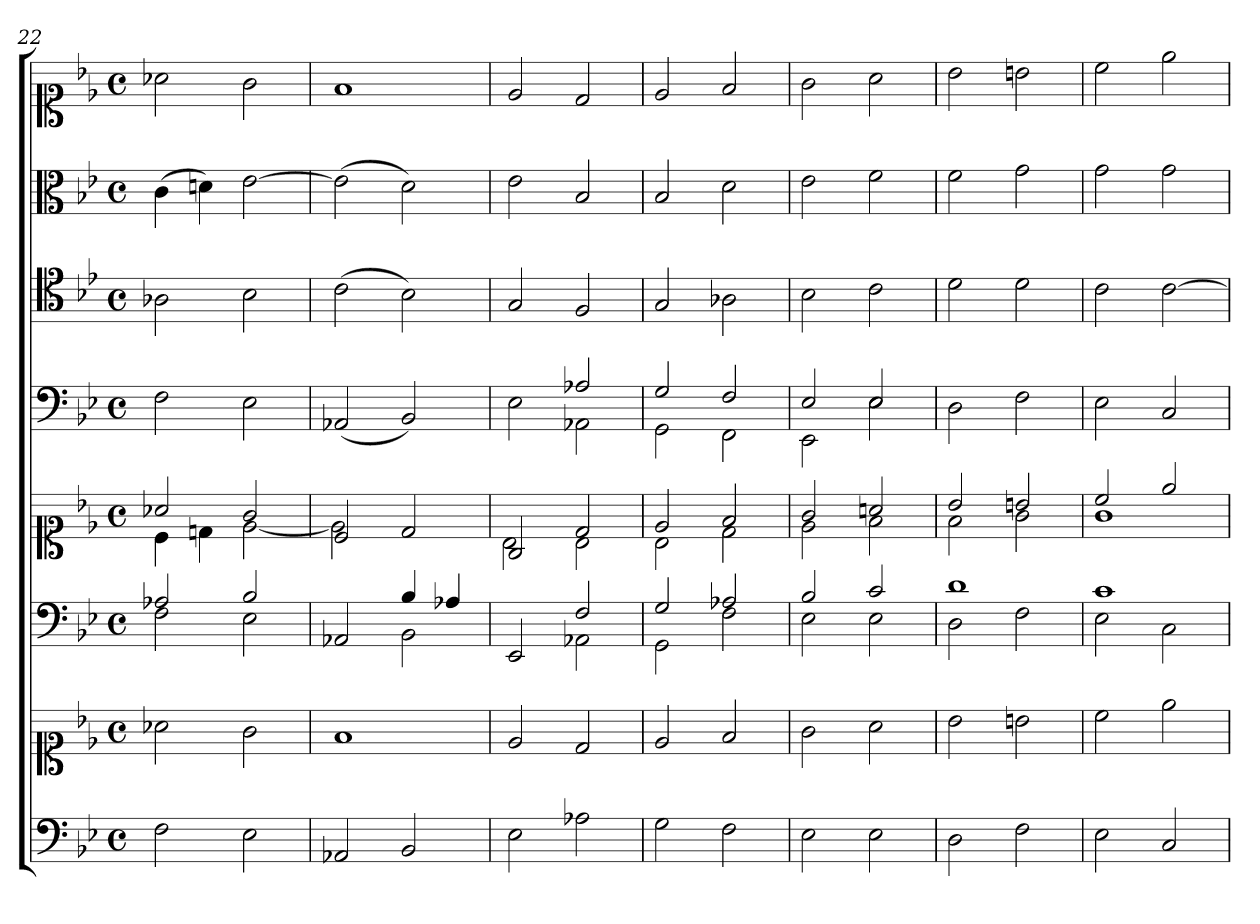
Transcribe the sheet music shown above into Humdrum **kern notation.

**kern	**kern	**kern	**kern	**kern	**kern	**kern	**kern
*part6	*part6	*part5	*part5	*part4	*part3	*part2	*part1
*staff8	*staff7	*staff6	*staff5	*staff4	*staff3	*staff2	*staff1
*clefF4	*clefC1	*clefF4	*clefC1	*clefF4	*clefC4	*clefC3	*clefC1
*k[b-e-]	*k[b-e-]	*k[b-e-]	*k[b-e-]	*k[b-e-]	*k[b-e-]	*k[b-e-]	*k[b-e-]
*B-:	*B-:	*B-:	*B-:	*B-:	*B-:	*B-:	*B-:
*M4/4	*M4/4	*M4/4	*M4/4	*M4/4	*M4/4	*M4/4	*M4/4
*met(c)	*met(c)	*met(c)	*met(c)	*met(c)	*met(c)	*met(c)	*met(c)
=22	=22	=22	=22	=22	=22	=22	=22
*	*	*^	*^	*	*	*	*
2F	2a-X	2A-X	2F	2a-X	4c	2F	2A-X	(4c	2a-X
.	.	.	.	.	4dn	.	.	4dn)	.
2E-	2g	2B-	2E-	2g	[2e-	2E-	2B-	[2e-	2g
=23	=23	=23	=23	=23	=23	=23	=23	=23	=23
2AA-X	1f	2ryy	2AA-X	2c	2e-]	(2AA-X	(2c	(2e-]	1f
2BB-	.	4B-	2BB-	4ryy	2d	2BB-)	2B-)	2d)	.
.	.	4A-X	.	4ryy	.	.	.	.	.
=24	=24	=24	=24	=24	=24	=24	=24	=24	=24
*	*	*	*	*	*	*^	*	*	*
2E-	2e-	2ryy	2EE-	2G	2B-	2E-	2ryy	2G	2e-	2e-
2A-X	2d	2F	2AA-X	2d	2B-	2A-X	2AA-X	2F	2B-	2d
=25	=25	=25	=25	=25	=25	=25	=25	=25	=25	=25
2G	2e-	2G	2GG	2e-	2B-	2G	2GG	2G	2B-	2e-
2F	2f	2A-X	2F	2f	2d	2F	2FF	2A-X	2d	2f
=26	=26	=26	=26	=26	=26	=26	=26	=26	=26	=26
2E-	2g	2B-	2E-	2g	2e-	2E-	2EE-	2B-	2e-	2g
2E-	2a	2c	2E-	2an	2f	2E-	2E-	2c	2f	2a
*	*	*	*	*	*	*v	*v	*	*	*
=27	=27	=27	=27	=27	=27	=27	=27	=27	=27
2D	2b-	1d	2D	2b-	2f	2D	2d	2f	2b-
2F	2bn	.	2F	2bn	2g	2F	2d	2g	2bn
=28	=28	=28	=28	=28	=28	=28	=28	=28	=28
2E-	2cc	1c	2E-	2cc	1g	2E-	2c	2g	2cc
2C	2ee-	.	2C	2ee-	.	2C	[2c	2g	2ee-
*	*	*v	*v	*	*	*	*	*	*
*	*	*	*v	*v	*	*	*	*
=	=	=	=	=	=	=	=
*-	*-	*-	*-	*-	*-	*-	*-
